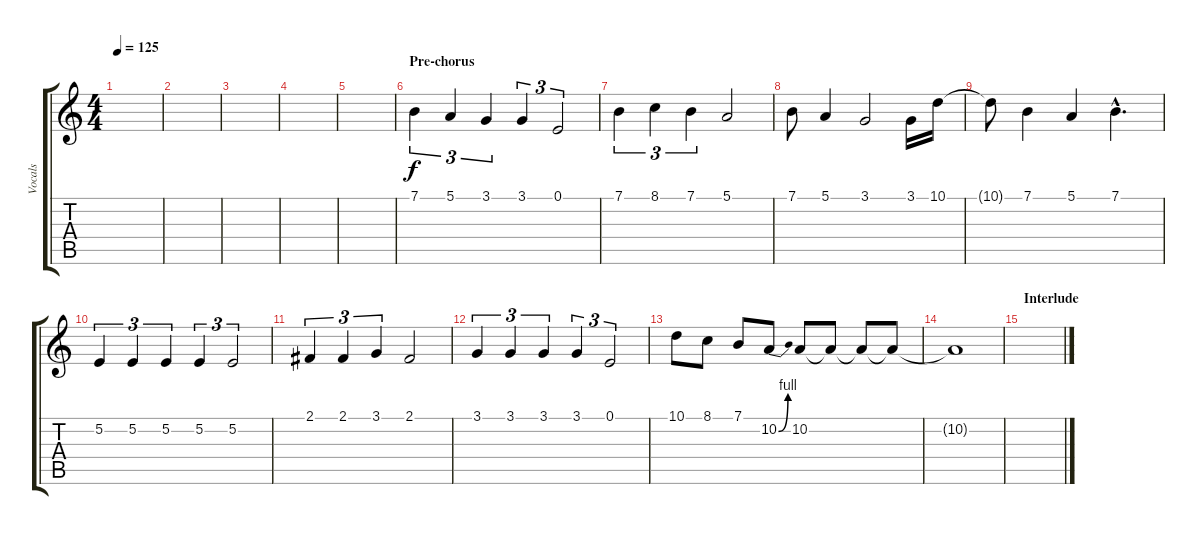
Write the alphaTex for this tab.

\track ("Vocals" "Vocals") {instrument synthbrass1}
\staff {score tabs}
\tuning (E4 B3 G3 D3 A2 E2) {hide}
\ts (4 4)
\tempo 125
\clef g2
\ks c
|
|
|
|
|
\section ("" "Pre-chorus")
7.1.4{tu (3 2)} 5.1.4{tu (3 2)} 3.1.4{tu (3 2)} 3.1.4{tu (3 2)} 0.1.2{tu (3 2)} |
7.1.4{tu (3 2)} 8.1.4{tu (3 2)} 7.1.4{tu (3 2)} 5.1.2 |
7.1.8 5.1.4 3.1.2 3.1.16 10.1.16 |
10.1{t}.8 7.1.4 5.1.4 7.1{hac}.4{d} |
5.2.4{tu (3 2)} 5.2.4{tu (3 2)} 5.2.4{tu (3 2)} 5.2.4{tu (3 2)} 5.2.2{tu (3 2)} |
2.1.4{tu (3 2)} 2.1.4{tu (3 2)} 3.1.4{tu (3 2)} 2.1.2 |
3.1.4{tu (3 2)} 3.1.4{tu (3 2)} 3.1.4{tu (3 2)} 3.1.4{tu (3 2)} 0.1.2{tu (3 2)} |
10.1.8 8.1.8 7.1.8 10.2{be (bend 0 0 60 4)}.8 10.2.8 10.2{t}.8 10.2{t}.8 10.2{t}.8 |
10.2{t}.1 |
\section ("" "Interlude")
